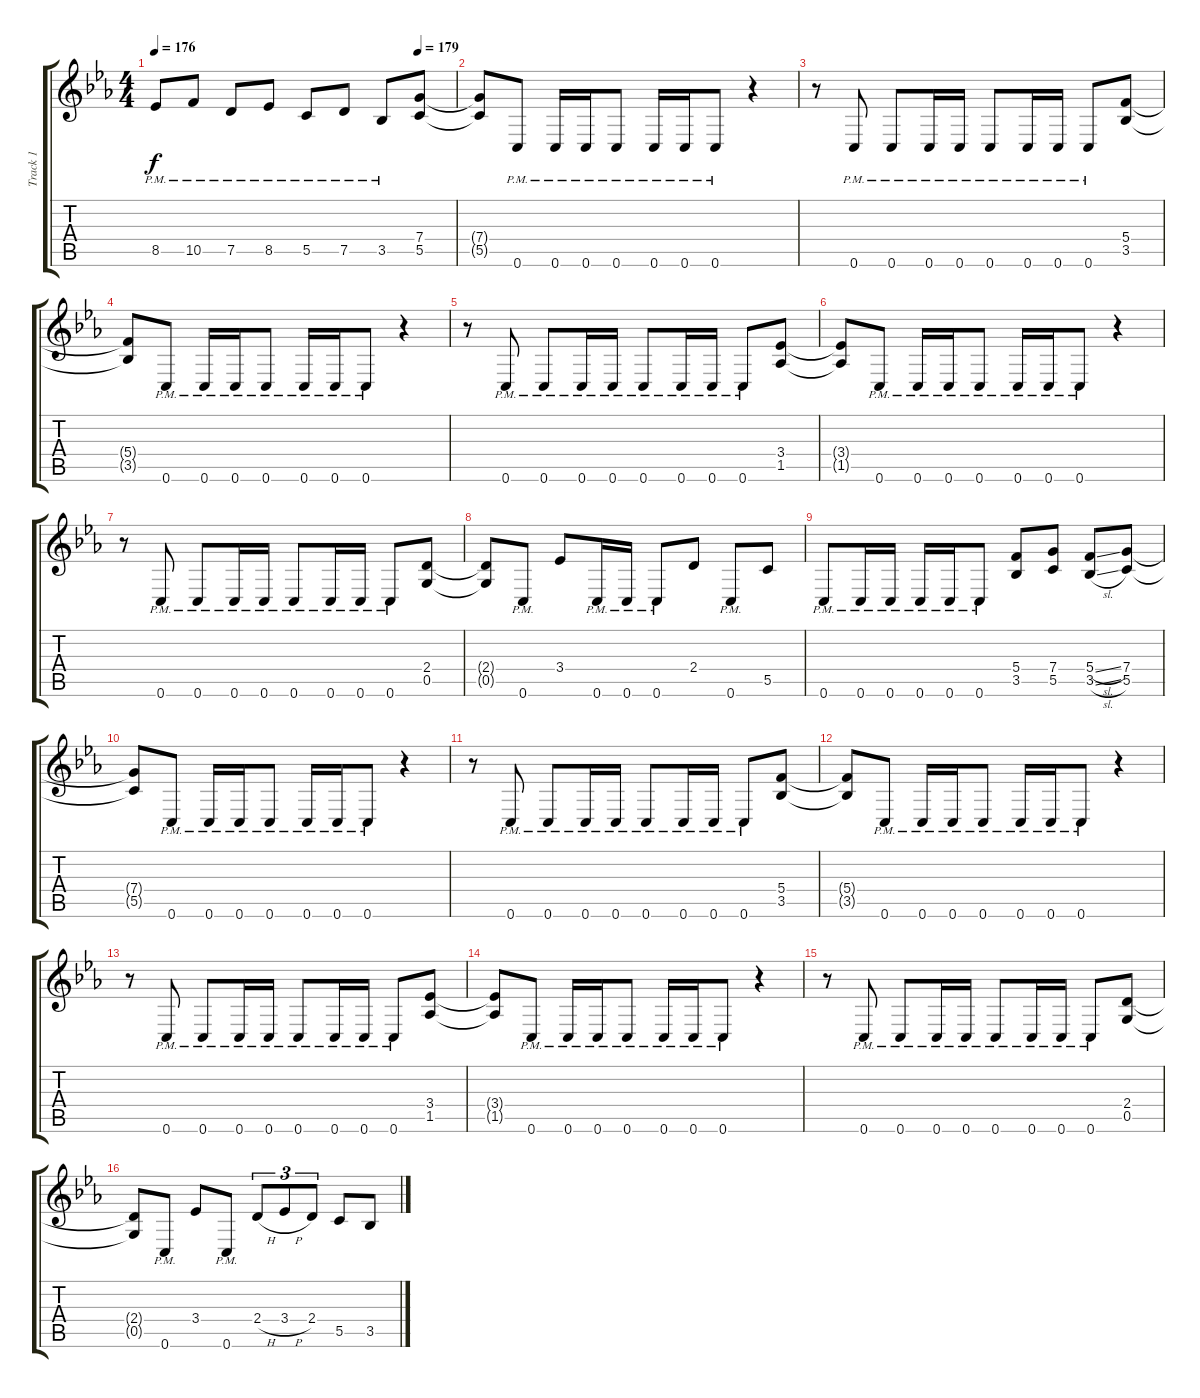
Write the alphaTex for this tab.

\track ("Track 1" "Track 1") {instrument distortionguitar}
\staff {score tabs}
\tuning (D4 A3 F3 C3 G2 C2) {hide}
\ts (4 4)
\tempo 176
\tempo (179 0.875)
\clef g2
\ks eb
8.5{pm}.8{dy f} 10.5{pm}.8 7.5{pm}.8 8.5{pm}.8 5.5{pm}.8 7.5{pm}.8 3.5{pm}.8 (7.4 5.5).8 |
(7.4{t} 5.5{t}).8 0.6{pm}.8 0.6{pm}.16 0.6{pm}.16 0.6{pm}.8 0.6{pm}.16 0.6{pm}.16 0.6{pm}.8 r.4 |
r.8 0.6{pm}.8 0.6{pm}.8 0.6{pm}.16 0.6{pm}.16 0.6{pm}.8 0.6{pm}.16 0.6{pm}.16 0.6{pm}.8 (5.4 3.5).8 |
(5.4{t} 3.5{t}).8 0.6{pm}.8 0.6{pm}.16 0.6{pm}.16 0.6{pm}.8 0.6{pm}.16 0.6{pm}.16 0.6{pm}.8 r.4 |
r.8 0.6{pm}.8 0.6{pm}.8 0.6{pm}.16 0.6{pm}.16 0.6{pm}.8 0.6{pm}.16 0.6{pm}.16 0.6{pm}.8 (3.4 1.5).8 |
(3.4{t} 1.5{t}).8 0.6{pm}.8 0.6{pm}.16 0.6{pm}.16 0.6{pm}.8 0.6{pm}.16 0.6{pm}.16 0.6{pm}.8 r.4 |
r.8 0.6{pm}.8 0.6{pm}.8 0.6{pm}.16 0.6{pm}.16 0.6{pm}.8 0.6{pm}.16 0.6{pm}.16 0.6{pm}.8 (2.4 0.5).8 |
(2.4{t} 0.5{t}).8 0.6{pm}.8 3.4.8 0.6{pm}.16 0.6{pm}.16 0.6{pm}.8 2.4.8 0.6{pm}.8 5.5.8 |
0.6{pm}.8 0.6{pm}.16 0.6{pm}.16 0.6{pm}.16 0.6{pm}.16 0.6{pm}.8 (5.4 3.5).8 (7.4 5.5).8 (5.4{sl} 3.5{sl}).8 (7.4 5.5).8 |
(7.4{t} 5.5{t}).8 0.6{pm}.8 0.6{pm}.16 0.6{pm}.16 0.6{pm}.8 0.6{pm}.16 0.6{pm}.16 0.6{pm}.8 r.4 |
r.8 0.6{pm}.8 0.6{pm}.8 0.6{pm}.16 0.6{pm}.16 0.6{pm}.8 0.6{pm}.16 0.6{pm}.16 0.6{pm}.8 (5.4 3.5).8 |
(5.4{t} 3.5{t}).8 0.6{pm}.8 0.6{pm}.16 0.6{pm}.16 0.6{pm}.8 0.6{pm}.16 0.6{pm}.16 0.6{pm}.8 r.4 |
r.8 0.6{pm}.8 0.6{pm}.8 0.6{pm}.16 0.6{pm}.16 0.6{pm}.8 0.6{pm}.16 0.6{pm}.16 0.6{pm}.8 (3.4 1.5).8 |
(3.4{t} 1.5{t}).8 0.6{pm}.8 0.6{pm}.16 0.6{pm}.16 0.6{pm}.8 0.6{pm}.16 0.6{pm}.16 0.6{pm}.8 r.4 |
r.8 0.6{pm}.8 0.6{pm}.8 0.6{pm}.16 0.6{pm}.16 0.6{pm}.8 0.6{pm}.16 0.6{pm}.16 0.6{pm}.8 (2.4 0.5).8 |
(2.4{t} 0.5{t}).8 0.6{pm}.8 3.4.8 0.6{pm}.8 2.4{h}.8{tu (3 2)} 3.4{h}.8{tu (3 2)} 2.4.8{tu (3 2)} 5.5.8 3.5.8
